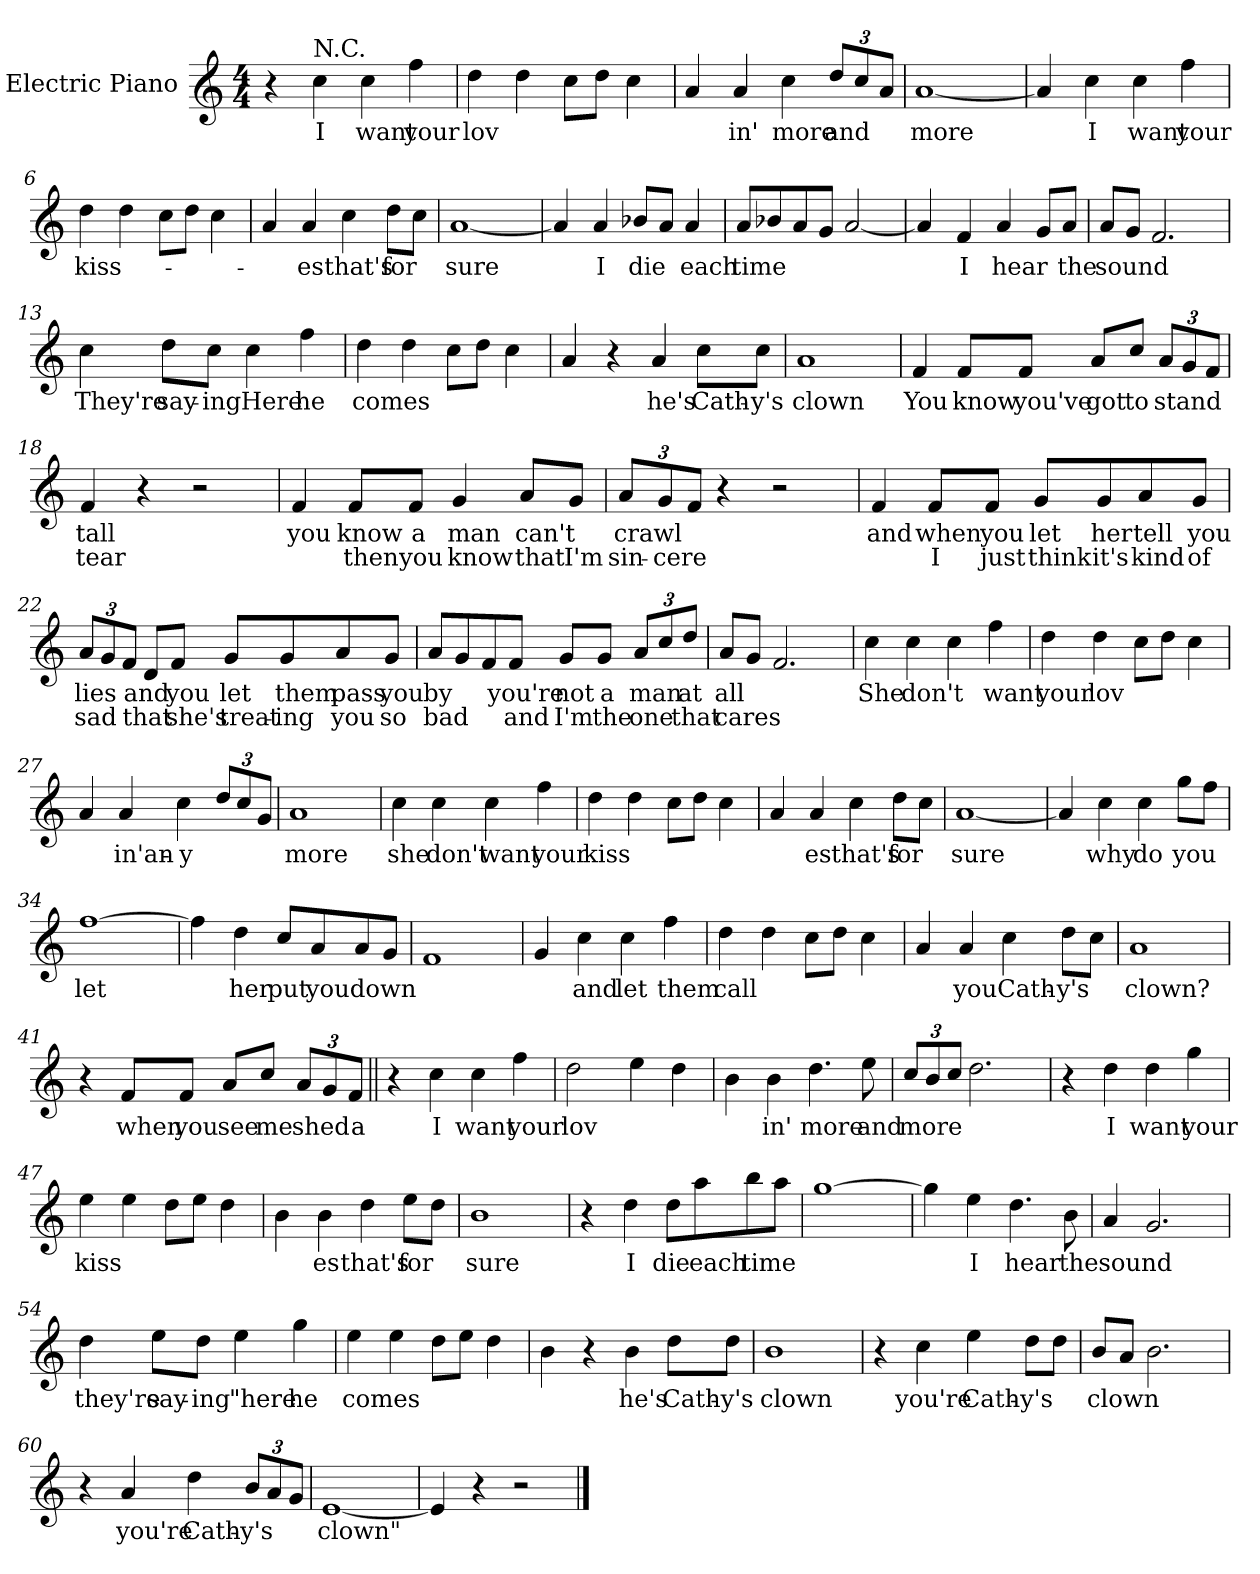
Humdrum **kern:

**kern	**text	**text
*part1	*part1	*part1
*staff1	*staff1	*staff1
*I"Electric Piano	*	*
*I'E.Pno	*	*
*clefG2	*	*
*k[]	*	*
*C:	*	*
*M4/4	*	*
=1	=1	=1
4r	.	.
!LO:TX:a:t=N.C.	!	!
4cc\	I	.
4cc\	want	.
4ff\	your	.
=2	=2	=2
4dd\	-lov	.
4dd\	.	.
8cc\L	.	.
8dd\J	.	.
4cc\	.	.
=3	=3	=3
4a/	.	.
4a/	in'	.
4cc\	more	.
*Xbrackettup	*	*
12dd/L	and	.
12cc/	.	.
12a/J	.	.
=4	=4	=4
[1a	more	.
=5	=5	=5
4a/]	.	.
4cc\	I	.
4cc\	want	.
4ff\	your	.
!!LO:LB:g=z
=6	=6	=6
4dd\	-kiss-	.
4dd\	.	.
8cc\L	.	.
8dd\J	.	.
4cc\	.	.
=7	=7	=7
4a/	.	.
4a/	-es	.
4cc\	that's	.
8dd\L	for	.
8cc\J	.	.
=8	=8	=8
[1a	sure	.
=9	=9	=9
4a/]	.	.
4a/	I	.
8b-X/L	die	.
8a/J	.	.
4a/	each	.
=10	=10	=10
8a/L	time	.
8b-X/	.	.
8a/	.	.
8g/J	.	.
[2a/	.	.
!!LO:LB:g=z
=11	=11	=11
4a/]	.	.
4f/	I	.
4a/	hear	.
8g/L	.	.
8a/J	the	.
=12	=12	=12
8a/L	sound	.
8g/J	.	.
2.f/	.	.
=13	=13	=13
4cc\	They're	.
8dd\L	say-	.
8cc\J	-ing	.
4cc\	Here	.
4ff\	he	.
=14	=14	=14
4dd\	comes	.
4dd\	.	.
8cc\L	.	.
8dd\J	.	.
4cc\	.	.
!!LO:LB:g=z
=15	=15	=15
4a/	.	.
4r	.	.
4a/	he's	.
8cc\L	Cath-	.
8cc\J	-y's	.
=16	=16	=16
1a	clown	.
=17	=17	=17
4f/	You	.
8f/L	know	.
8f/J	you've	.
8a/L	got	.
8cc/J	to	.
12a/L	stand	.
12g/	.	.
12f/J	.	.
=18	=18	=18
4f/	tall	tear
4r	.	.
2r	.	.
!!LO:LB:g=z
=19	=19	=19
4f/	you	.
8f/L	know	then
8f/J	a	you
4g/	man	know
8a/L	can't	that
8g/J	.	I'm
=20	=20	=20
12a/L	crawl	sin-
12g/	.	-cere
12f/J	.	.
4r	.	.
2r	.	.
!!LO:LB:g=z
=21	=21	=21
4f/	and	.
8f/L	when	I
8f/J	you	just
8g/L	let	think
8g/	her	it's
8a/	tell	kind
8g/J	you	of
=22	=22	=22
12a/L	lies	sad
12g/	.	.
12f/J	.	.
8d/L	and	that
8f/J	you	she's
8g/L	let	treat-
8g/	them	-ing
8a/	pass	you
8g/J	you	so
!!LO:LB:g=z
=23	=23	=23
8a/L	by	bad
8g/	.	.
8f/	.	.
8f/J	you're	and
8g/L	not	I'm
8g/J	a	the
12a/L	man	one
12cc/	.	.
12dd/J	at	that
=24	=24	=24
8a/L	all	cares
8g/J	.	.
2.f/	.	.
=25	=25	=25
4cc\	She	.
4cc\	don't	.
4cc\	.	.
4ff\	want	.
=26	=26	=26
4dd\	your	.
4dd\	-lov	.
8cc\L	.	.
8dd\J	.	.
4cc\	.	.
!!LO:PB:g=z
=27	=27	=27
4a/	.	.
4a/	in'an-	.
4cc\	-y	.
12dd/L	.	.
12cc/	.	.
12g/J	.	.
=28	=28	=28
1a	more	.
=29	=29	=29
4cc\	she	.
4cc\	don't	.
4cc\	want	.
4ff\	your	.
=30	=30	=30
4dd\	-kiss	.
4dd\	.	.
8cc\L	.	.
8dd\J	.	.
4cc\	.	.
=31	=31	=31
4a/	.	.
4a/	es	.
4cc\	that's	.
8dd\L	for	.
8cc\J	.	.
!!LO:LB:g=z
=32	=32	=32
[1a	sure	.
=33	=33	=33
4a/]	.	.
4cc\	why	.
4cc\	do	.
8gg\L	you	.
8ff\J	.	.
=34	=34	=34
[1ff	let	.
=35	=35	=35
4ff\]	.	.
4dd\	her	.
8cc/L	put	.
8a/	you	.
8a/	down	.
8g/J	.	.
=36	=36	=36
1f	.	.
=37	=37	=37
4g/	.	.
4cc\	and	.
4cc\	let	.
4ff\	them	.
!!LO:LB:g=z
=38	=38	=38
4dd\	call	.
4dd\	.	.
8cc\L	.	.
8dd\J	.	.
4cc\	.	.
=39	=39	=39
4a/	.	.
4a/	you	.
4cc\	Cath-	.
8dd\L	-y's	.
8cc\J	.	.
=40	=40	=40
1a	clown?	.
=41	=41	=41
4r	.	.
8f/L	when	.
8f/J	you	.
8a/L	see	.
8cc/J	me	.
12a/L	shed	.
12g/	.	.
12f/J	a	.
!!LO:LB:g=z
=42||	=42||	=42||
4r	.	.
4cc\	I	.
4cc\	want	.
4ff\	your	.
=43	=43	=43
2dd\	-lov	.
4ee\	.	.
4dd\	.	.
=44	=44	=44
4b\	.	.
4b\	in'	.
4.dd\	more	.
8ee\	and	.
=45	=45	=45
12cc/L	more	.
12b/	.	.
12cc/J	.	.
2.dd\	.	.
=46	=46	=46
4r	.	.
4dd\	I	.
4dd\	want	.
4gg\	your	.
!!LO:LB:g=z
=47	=47	=47
4ee\	-kiss	.
4ee\	.	.
8dd\L	.	.
8ee\J	.	.
4dd\	.	.
=48	=48	=48
4b\	.	.
4b\	es	.
4dd\	that's	.
8ee\L	for	.
8dd\J	.	.
=49	=49	=49
1b	sure	.
=50	=50	=50
4r	.	.
4dd\	I	.
8dd\L	die	.
8aa\	each	.
8bb\	time	.
8aa\J	.	.
=51	=51	=51
[1gg	.	.
=52	=52	=52
4gg\]	.	.
4ee\	I	.
4.dd\	hear	.
8b\	the	.
!!LO:LB:g=z
=53	=53	=53
4a/	sound	.
2.g/	.	.
=54	=54	=54
4dd\	they're	.
8ee\L	say-	.
8dd\J	-ing	.
4ee\	"here	.
4gg\	he	.
=55	=55	=55
4ee\	comes	.
4ee\	.	.
8dd\L	.	.
8ee\J	.	.
4dd\	.	.
=56	=56	=56
4b\	.	.
4r	.	.
4b\	he's	.
8dd\L	Cath-	.
8dd\J	-y's	.
=57	=57	=57
1b	clown	.
!!LO:LB:g=z
=58	=58	=58
4r	.	.
4cc\	you're	.
4ee\	Cath-	.
8dd\L	-y's	.
8dd\J	.	.
=59	=59	=59
8b/L	clown	.
8a/J	.	.
2.b\	.	.
=60	=60	=60
4r	.	.
4a/	you're	.
4dd\	Cath-	.
12b/L	-y's	.
12a/	.	.
12g/J	.	.
=61	=61	=61
[1e	clown"	.
=62	=62	=62
4e/]	.	.
4r	.	.
2r	.	.
==	==	==
*-	*-	*-
